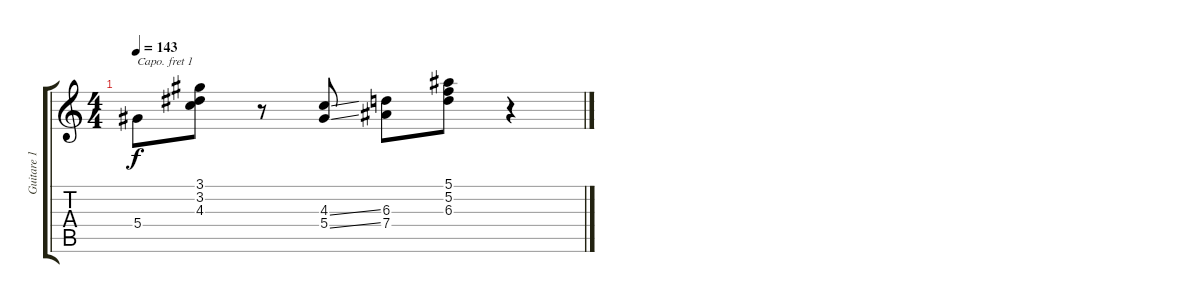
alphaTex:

\track ("Guitare 1" "Guitare 1") {instrument electricguitarclean}
\staff {score tabs}
\capo 1
\tuning (E4 B3 G3 D3 A2 E2) {hide}
\ts (4 4)
\tempo 143
\clef g2
\ks c
5.4.8{dy f} (3.1 3.2 4.3).8 r.8 (4.3{ss} 5.4{ss}).8 (6.3 7.4).8 (5.1 5.2 6.3).8 r.4
